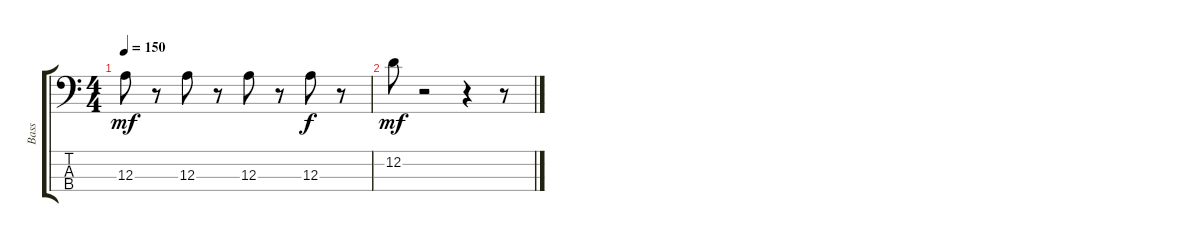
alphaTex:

\track ("Bass" "Bass") {instrument acousticbass}
\staff {score tabs}
\tuning (G2 D2 A1 E1) {hide}
\ts (4 4)
\tempo 150
\clef f4
\ks c
12.3.8{dy mf} r.8 12.3.8 r.8 12.3.8 r.8 12.3.8{dy f} r.8 |
12.2.8{dy mf} r.2 r.4 r.8
